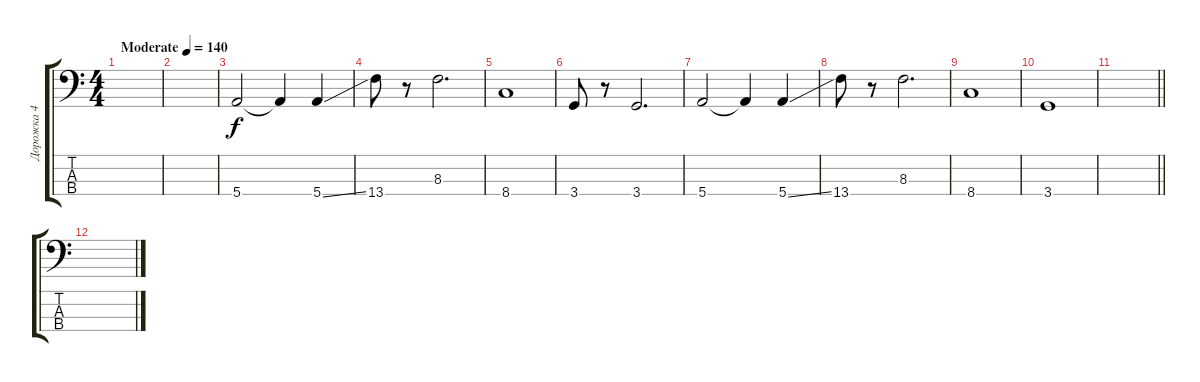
\track ("Дорожка 4" "Дорожка 4") {instrument electricbassfinger}
\staff {score tabs}
\tuning (G2 D2 A1 E1) {hide}
\ts (4 4)
\tempo (140 "Moderate")
\clef f4
\ks c
|
|
5.4.2 5.4{t}.4 5.4{ss}.4 |
13.4.8 r.8 8.3.2{d} |
8.4.1 |
3.4.8 r.8 3.4.2{d} |
5.4.2 5.4{t}.4 5.4{ss}.4 |
13.4.8 r.8 8.3.2{d} |
8.4.1 |
3.4.1 |
\barLineRight lightlight
|
\section ("" "")
